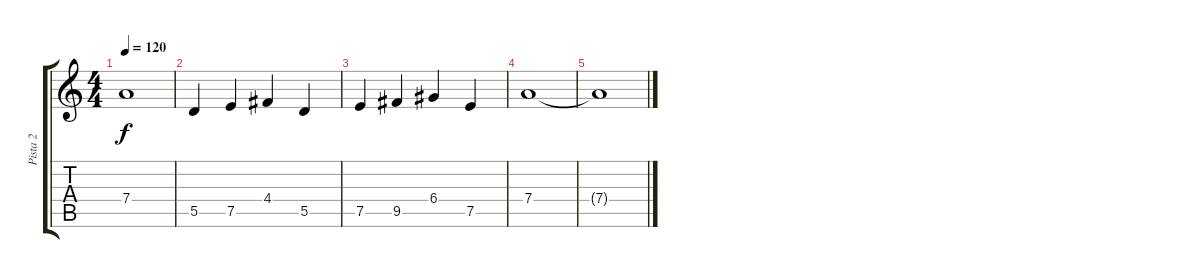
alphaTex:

\track ("Pista 2" "Pista 2") {instrument overdrivenguitar}
\staff {score tabs}
\tuning (E4 B3 G3 D3 A2 E2) {hide}
\ts (4 4)
\tempo 120
\clef g2
\ks c
7.4{t}.1{dy f} |
5.5.4 7.5.4 4.4.4 5.5.4 |
7.5.4 9.5.4 6.4.4 7.5.4 |
7.4.1 |
7.4{t}.1
